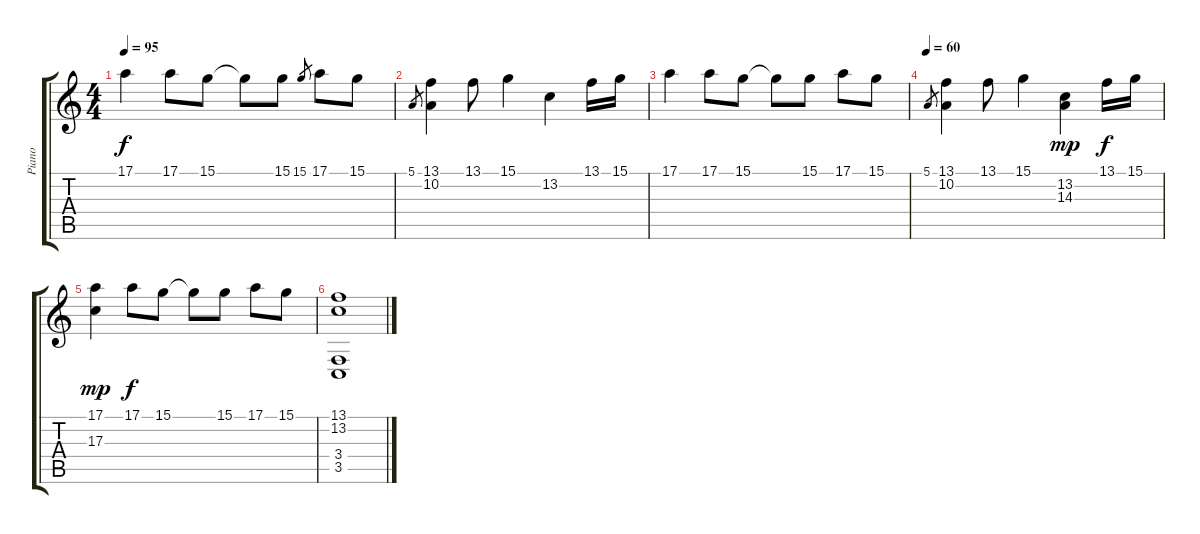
\track ("Piano" "Piano") {instrument acousticgrandpiano}
\staff {score tabs}
\tuning (E4 B3 G3 D3 A2 E2) {hide}
\ts (4 4)
\tempo 95
\clef g2
\ks c
17.1.4{dy f} 17.1.8 15.1.8 15.1{t}.8 15.1.8 15.1.8{gr} 17.1.8 15.1.8 |
5.1.8{gr} (13.1 10.2).4 13.1.8 15.1.4 13.2.4 13.1.16 15.1.16 |
17.1.4 17.1.8 15.1.8 15.1{t}.8 15.1.8 17.1.8 15.1.8 |
\tempo 60
5.1.8{gr} (13.1 10.2).4 13.1.8 15.1.4 (13.2 14.3).4{dy mp} 13.1.16{dy f} 15.1.16 |
(17.1 17.3).4{dy mp} 17.1.8{dy f} 15.1.8 15.1{t}.8 15.1.8 17.1.8 15.1.8 |
(13.1 13.2 3.4 3.5).1
